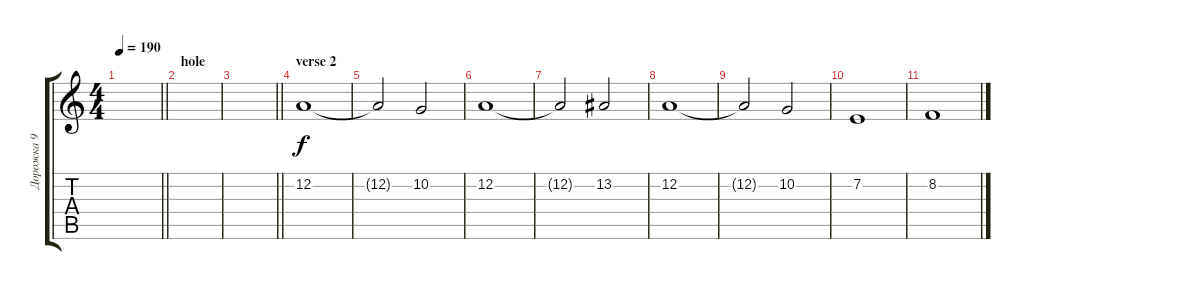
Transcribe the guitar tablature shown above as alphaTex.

\track ("Дорожка 9" "Дорожка 9") {instrument fx5brightness}
\staff {score tabs}
\tuning (D4 A3 F3 C3 G2 C2) {hide}
\ts (4 4)
\tempo 190
\clef g2
\barLineRight lightlight
\ks c
|
\section ("" "hole")
|
\barLineRight lightlight
|
\section ("" "verse 2")
12.2.1 |
12.2{t}.2 10.2.2 |
12.2.1 |
12.2{t}.2 13.2.2 |
12.2.1 |
12.2{t}.2 10.2.2 |
7.2.1 |
8.2.1
